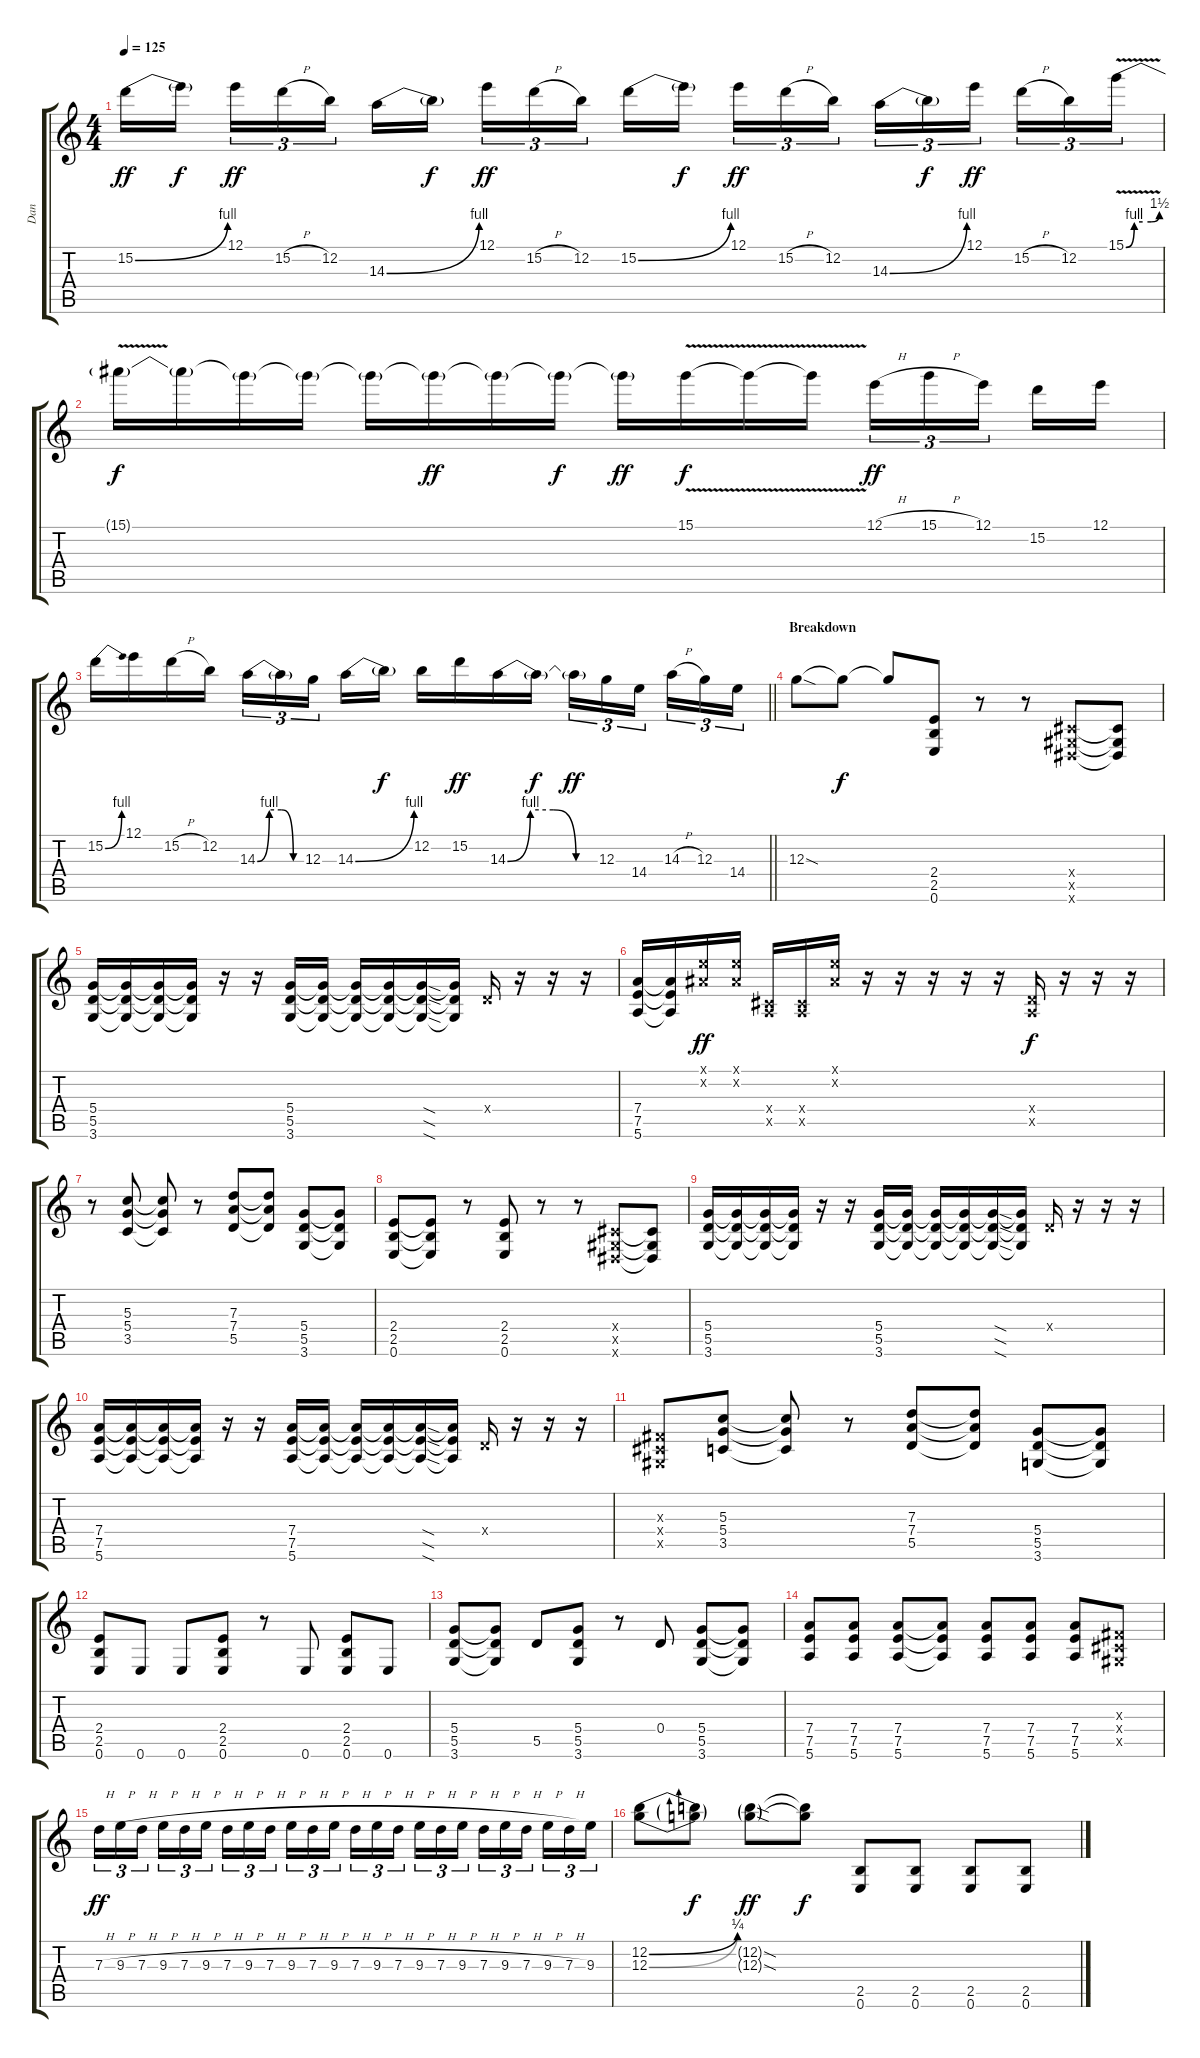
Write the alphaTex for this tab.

\track ("Dan" "Dan") {instrument distortionguitar}
\staff {score tabs}
\tuning (E4 B3 G3 D3 A2 E2) {hide}
\ts (4 4)
\tempo 125
\clef g2
\ks c
15.2{be (bend 0 0 60 4)}.16{dy ff} 15.2{t}.16{dy f beam splitsecondary} 12.1.16{tu (3 2) dy ff} 15.2{h}.16{tu (3 2)} 12.2.16{tu (3 2)} 14.3{be (bend 0 0 60 4)}.16 14.3{t}.16{dy f beam splitsecondary} 12.1.16{tu (3 2) dy ff} 15.2{h}.16{tu (3 2)} 12.2.16{tu (3 2)} 15.2{be (bend 0 0 60 4)}.16 15.2{t}.16{dy f beam splitsecondary} 12.1.16{tu (3 2) dy ff} 15.2{h}.16{tu (3 2)} 12.2.16{tu (3 2)} 14.3{be (bend 0 0 60 4)}.16{tu (3 2)} 14.3{t}.16{tu (3 2) dy f} 12.1.16{tu (3 2) dy ff beam splitsecondary} 15.2{h}.16{tu (3 2)} 12.2.16{tu (3 2)} 15.1{be (custom 0 0 15 4 30 4 45 4 60 6) v}.16{tu (3 2)} |
15.1{t}.16{dy f} 15.1{t}.16 15.1{t}.16 15.1{t}.16 15.1{t}.16 15.1{t}.16{dy ff} 15.1{t}.16 15.1{t}.16{dy f} 15.1{t}.16{dy ff} 15.1{v}.16{dy f} 15.1{t}.16 15.1{v t}.16 12.1{h}.16{tu (3 2) dy ff} 15.1{h}.16{tu (3 2)} 12.1.16{tu (3 2) beam splitsecondary} 15.2.16 12.1.16 |
\barLineRight lightlight
15.2{be (bend 0 0 60 4)}.16 12.1.16 15.2{h}.16 12.2.16 14.3{be (custom 0 0 15 4 30 4 45 0 60 0)}.16{tu (3 2)} 14.3{t}.16{tu (3 2)} 12.3.16{tu (3 2) beam splitsecondary} 14.3{be (bend 0 0 60 4)}.16 14.3{t}.16{dy f} 12.2.16 15.2.16{dy ff} 14.3{be (custom 0 0 15 4 30 4 45 0 60 0)}.16 14.3{t}.16{dy f} 14.3{t}.16{tu (3 2) dy ff} 12.3.16{tu (3 2)} 14.4.16{tu (3 2) beam splitsecondary} 14.3{h}.16{tu (3 2)} 12.3.16{tu (3 2)} 14.4.16{tu (3 2)} |
\section ("" "Breakdown")
12.3{sod}.8 12.3{t}.8{dy f} 12.3{t}.8 (2.4 2.5 0.6).8 r.8 r.8 (-1.4{x} -1.5{x} -1.6{x}).8 (-1.4{t} -1.5{t} -1.6{t}).8 |
(5.4 5.5 3.6).16 (5.4{t} 5.5{t} 3.6{t}).16 (5.4{t} 5.5{t} 3.6{t}).16 (5.4{t} 5.5{t} 3.6{t}).16 r.16 r.16 (5.4 5.5 3.6).16 (5.4{t} 5.5{t} 3.6{t}).16 (5.4{t} 5.5{t} 3.6{t}).16 (5.4{t} 5.5{t} 3.6{t}).16 (5.4{sod t} 5.5{sod t} 3.6{sod t}).16 (5.4{t} 5.5{t} 3.6{t}).16 0.4{x}.16 r.16 r.16 r.16 |
(7.4 7.5 5.6).16 (7.4{t} 7.5{t} 5.6{t}).16 (0.1{x} -1.2{x}).16{dy ff} (0.1{x} -1.2{x}).16 (-1.4{x} 0.5{x}).16 (-1.4{x} 0.5{x}).16 (0.1{x} -1.2{x}).16 r.16 r.16 r.16 r.16 r.16 (0.4{x} 0.5{x}).16{dy f} r.16 r.16 r.16 |
r.8 (5.3 5.4 3.5).8 (5.3{t} 5.4{t} 3.5{t}).8 r.8 (7.3 7.4 5.5).8 (7.3{t} 7.4{t} 5.5{t}).8 (5.4 5.5 3.6).8 (5.4{t} 5.5{t} 3.6{t}).8 |
(2.4 2.5 0.6).8 (2.4{t} 2.5{t} 0.6{t}).8 r.8 (2.4 2.5 0.6).8 r.8 r.8 (-1.4{x} -1.5{x} -1.6{x}).8 (-1.4{t} -1.5{t} -1.6{t}).8 |
(5.4 5.5 3.6).16 (5.4{t} 5.5{t} 3.6{t}).16 (5.4{t} 5.5{t} 3.6{t}).16 (5.4{t} 5.5{t} 3.6{t}).16 r.16 r.16 (5.4 5.5 3.6).16 (5.4{t} 5.5{t} 3.6{t}).16 (5.4{t} 5.5{t} 3.6{t}).16 (5.4{t} 5.5{t} 3.6{t}).16 (5.4{sod t} 5.5{sod t} 3.6{sod t}).16 (5.4{t} 5.5{t} 3.6{t}).16 0.4{x}.16 r.16 r.16 r.16 |
(7.4 7.5 5.6).16 (7.4{t} 7.5{t} 5.6{t}).16 (7.4{t} 7.5{t} 5.6{t}).16 (7.4{t} 7.5{t} 5.6{t}).16 r.16 r.16 (7.4 7.5 5.6).16 (7.4{t} 7.5{t} 5.6{t}).16 (7.4{t} 7.5{t} 5.6{t}).16 (7.4{t} 7.5{t} 5.6{t}).16 (7.4{sod t} 7.5{sod t} 5.6{sod t}).16 (7.4{t} 7.5{t} 5.6{t}).16 0.4{x}.16 r.16 r.16 r.16 |
(-1.3{x} -1.4{x} -1.5{x}).8 (5.3 5.4 3.5).8 (5.3{t} 5.4{t} 3.5{t}).8 r.8 (7.3 7.4 5.5).8 (7.3{t} 7.4{t} 5.5{t}).8 (5.4 5.5 3.6).8 (5.4{t} 5.5{t} 3.6{t}).8 |
(2.4 2.5 0.6).8 0.6.8 0.6.8 (2.4 2.5 0.6).8 r.8 0.6.8 (2.4 2.5 0.6).8 0.6.8 |
(5.4 5.5 3.6).8 (5.4{t} 5.5{t} 3.6{t}).8 5.5.8 (5.4 5.5 3.6).8 r.8 0.4.8 (5.4 5.5 3.6).8 (5.4{t} 5.5{t} 3.6{t}).8 |
(7.4 7.5 5.6).8 (7.4 7.5 5.6).8 (7.4 7.5 5.6).8 (7.4{t} 7.5{t} 5.6{t}).8 (7.4 7.5 5.6).8 (7.4 7.5 5.6).8 (7.4 7.5 5.6).8 (-1.3{x} -1.4{x} -1.5{x}).8 |
7.3{h}.16{tu (3 2) dy ff} 9.3{h}.16{tu (3 2)} 7.3{h}.16{tu (3 2) beam splitsecondary} 9.3{h}.16{tu (3 2)} 7.3{h}.16{tu (3 2)} 9.3{h}.16{tu (3 2)} 7.3{h}.16{tu (3 2)} 9.3{h}.16{tu (3 2)} 7.3{h}.16{tu (3 2) beam splitsecondary} 9.3{h}.16{tu (3 2)} 7.3{h}.16{tu (3 2)} 9.3{h}.16{tu (3 2)} 7.3{h}.16{tu (3 2)} 9.3{h}.16{tu (3 2)} 7.3{h}.16{tu (3 2) beam splitsecondary} 9.3{h}.16{tu (3 2)} 7.3{h}.16{tu (3 2)} 9.3{h}.16{tu (3 2)} 7.3{h}.16{tu (3 2)} 9.3{h}.16{tu (3 2)} 7.3{h}.16{tu (3 2) beam splitsecondary} 9.3{h}.16{tu (3 2)} 7.3{h}.16{tu (3 2)} 9.3.16{tu (3 2)} |
(12.2{be (bend 0 0 60 1)} 12.3{be (bend 0 0 60 1)}).8 (12.2{t} 12.3{t}).8{dy f} (12.2{sod g} 12.3{sod g}).8{dy ff} (12.2{t} 12.3{t}).8{dy f} (2.5 0.6).8 (2.5 0.6).8 (2.5 0.6).8 (2.5 0.6).8
